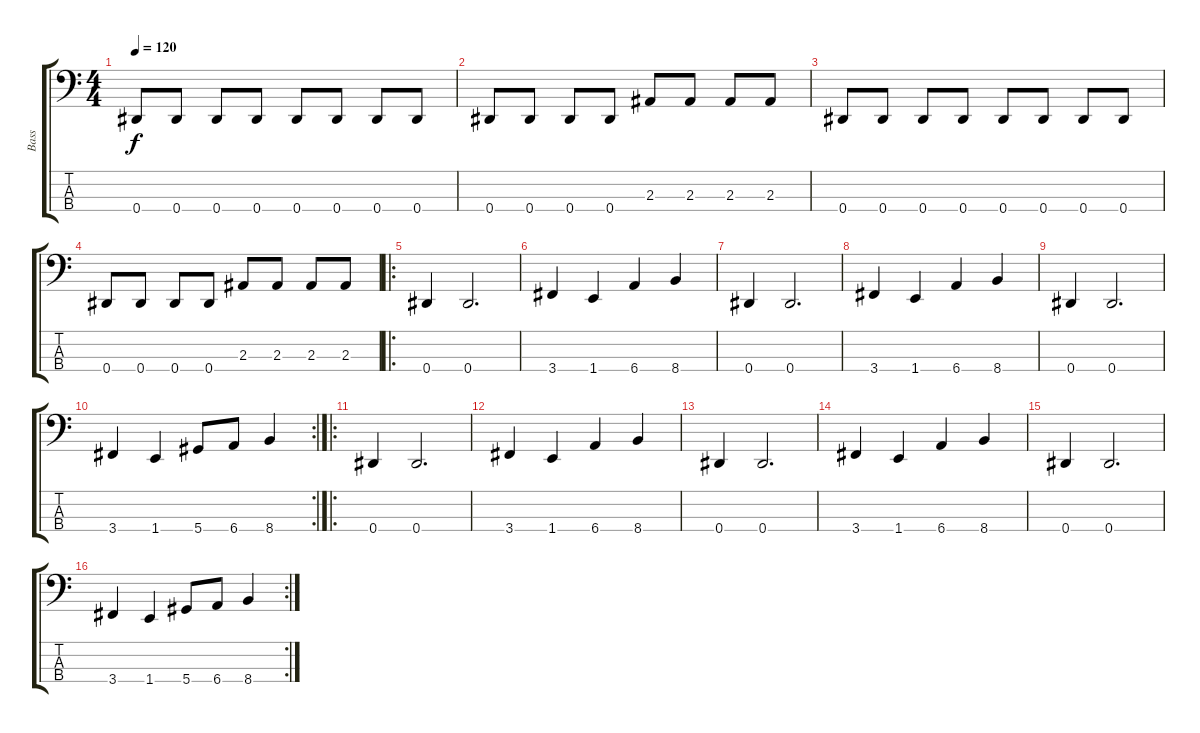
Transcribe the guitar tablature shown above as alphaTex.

\track ("Bass" "Bass") {instrument electricbassfinger}
\staff {score tabs}
\tuning (Gb2 Db2 Ab1 Eb1) {hide}
\ts (4 4)
\tempo 120
\clef f4
\ks c
0.4.8{dy f} 0.4.8 0.4.8 0.4.8 0.4.8 0.4.8 0.4.8 0.4.8 |
0.4.8 0.4.8 0.4.8 0.4.8 2.3.8 2.3.8 2.3.8 2.3.8 |
0.4.8 0.4.8 0.4.8 0.4.8 0.4.8 0.4.8 0.4.8 0.4.8 |
0.4.8 0.4.8 0.4.8 0.4.8 2.3.8 2.3.8 2.3.8 2.3.8 |
\ro
0.4.4 0.4.2{d} |
3.4.4 1.4.4 6.4.4 8.4.4 |
0.4.4 0.4.2{d} |
3.4.4 1.4.4 6.4.4 8.4.4 |
0.4.4 0.4.2{d} |
\rc 2
3.4.4 1.4.4 5.4.8 6.4.8 8.4.4 |
\ro
0.4.4 0.4.2{d} |
3.4.4 1.4.4 6.4.4 8.4.4 |
0.4.4 0.4.2{d} |
3.4.4 1.4.4 6.4.4 8.4.4 |
0.4.4 0.4.2{d} |
\rc 2
3.4.4 1.4.4 5.4.8 6.4.8 8.4.4
